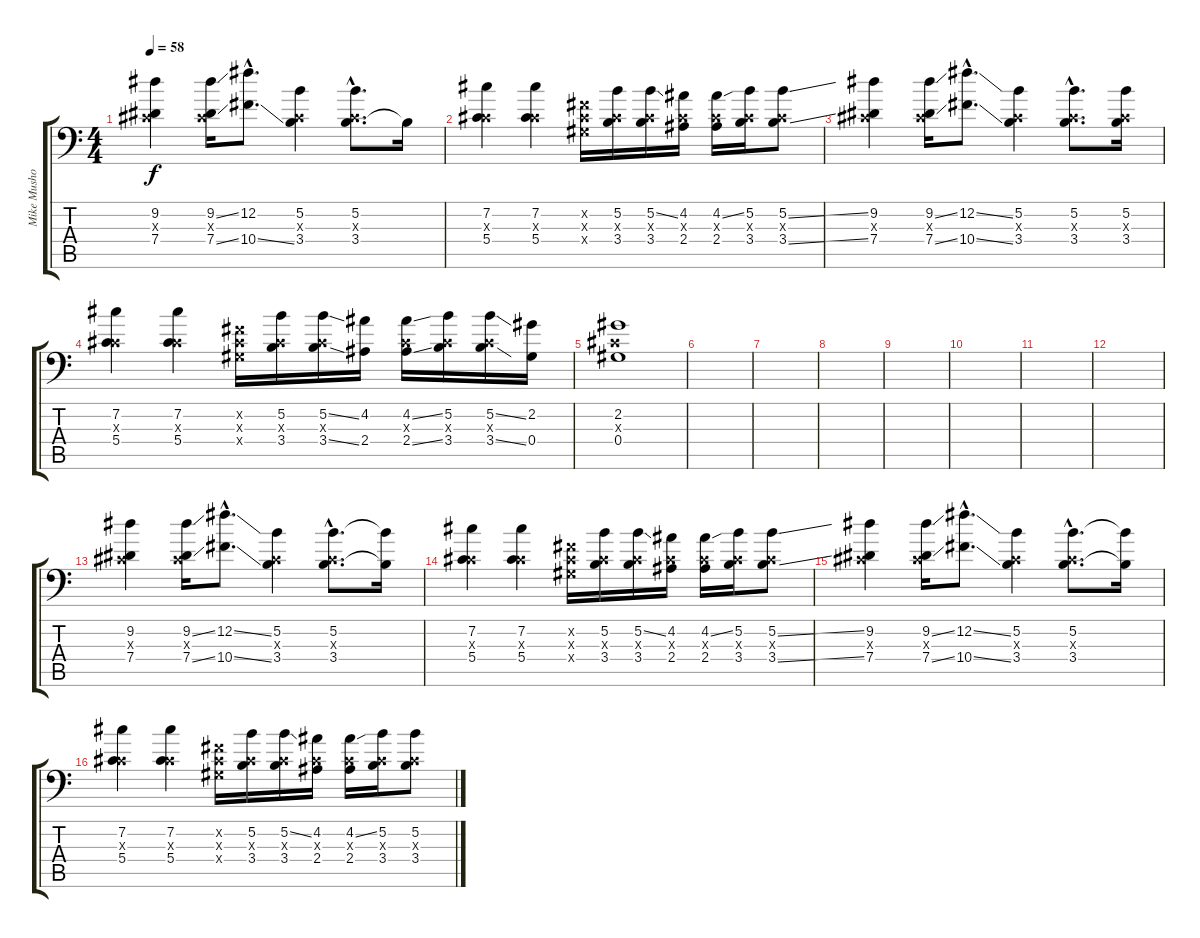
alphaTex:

\track ("Mike Mushok (Fill in More)" "Mike Musho") {instrument distortionguitar}
\staff {score tabs}
\tuning (Bb3 Gb3 Db3 Ab2 Db2 Ab1) {hide}
\ts (4 4)
\tempo 58
\clef f4
\ks c
(9.2 0.3{x} 7.4).4{dy f} (9.2{ss} 0.3{x} 7.4{ss}).16 (12.2{hac} 10.4{ss hac}).8{d} (5.2 0.3{x} 3.4).4 (5.2{hac} 0.3{hac x} 3.4{hac}).8{d} 3.4{t}.16 |
(7.2 0.3{x} 5.4).4 (7.2 0.3{x} 5.4).4 (0.2{x} 0.3{x} 0.4{x}).16 (5.2 0.3{x} 3.4).16 (5.2{ss} 0.3{x} 3.4).16 (4.2 0.3{x} 2.4).16 (4.2{ss} 0.3{x} 2.4).16 (5.2 0.3{x} 3.4).16 (5.2{ss} 0.3{x} 3.4{ss}).8 |
(9.2 0.3{x} 7.4).4 (9.2{ss} 0.3{x} 7.4{ss}).16 (12.2{ss hac} 10.4{ss hac}).8{d} (5.2 0.3{x} 3.4).4 (5.2{hac} 0.3{hac x} 3.4{hac}).8{d} (5.2 0.3{x} 3.4).16 |
(7.2 0.3{x} 5.4).4 (7.2 0.3{x} 5.4).4 (0.2{x} 0.3{x} 0.4{x}).16 (5.2 0.3{x} 3.4).16 (5.2{ss} 0.3{x} 3.4{ss}).16 (4.2 2.4).16 (4.2{ss} 0.3{x} 2.4{ss}).16 (5.2 0.3{x} 3.4).16 (5.2{ss} 0.3{x} 3.4{ss}).16 (2.2 0.4).16 |
(2.2 0.3{x} 0.4).1 |
|
|
|
|
|
|
|
(9.2 0.3{x} 7.4).4 (9.2{ss} 0.3{x} 7.4{ss}).16 (12.2{ss hac} 10.4{ss hac}).8{d} (5.2 0.3{x} 3.4).4 (5.2{hac} 0.3{hac x} 3.4{hac}).8{d} (5.2{t} 3.4{t}).16 |
(7.2 0.3{x} 5.4).4 (7.2 0.3{x} 5.4).4 (0.2{x} 0.3{x} 0.4{x}).16 (5.2 0.3{x} 3.4).16 (5.2{ss} 0.3{x} 3.4).16 (4.2 0.3{x} 2.4).16 (4.2{ss} 0.3{x} 2.4).16 (5.2 0.3{x} 3.4).16 (5.2{ss} 0.3{x} 3.4{ss}).8 |
(9.2 0.3{x} 7.4).4 (9.2{ss} 0.3{x} 7.4{ss}).16 (12.2{ss hac} 10.4{ss hac}).8{d} (5.2 0.3{x} 3.4).4 (5.2{hac} 0.3{hac x} 3.4{hac}).8{d} (5.2{t} 3.4{t}).16 |
(7.2 0.3{x} 5.4).4 (7.2 0.3{x} 5.4).4 (0.2{x} 0.3{x} 0.4{x}).16 (5.2 0.3{x} 3.4).16 (5.2{ss} 0.3{x} 3.4).16 (4.2 0.3{x} 2.4).16 (4.2{ss} 0.3{x} 2.4).16 (5.2 0.3{x} 3.4).16 (5.2{ss} 0.3{x} 3.4{ss}).8
